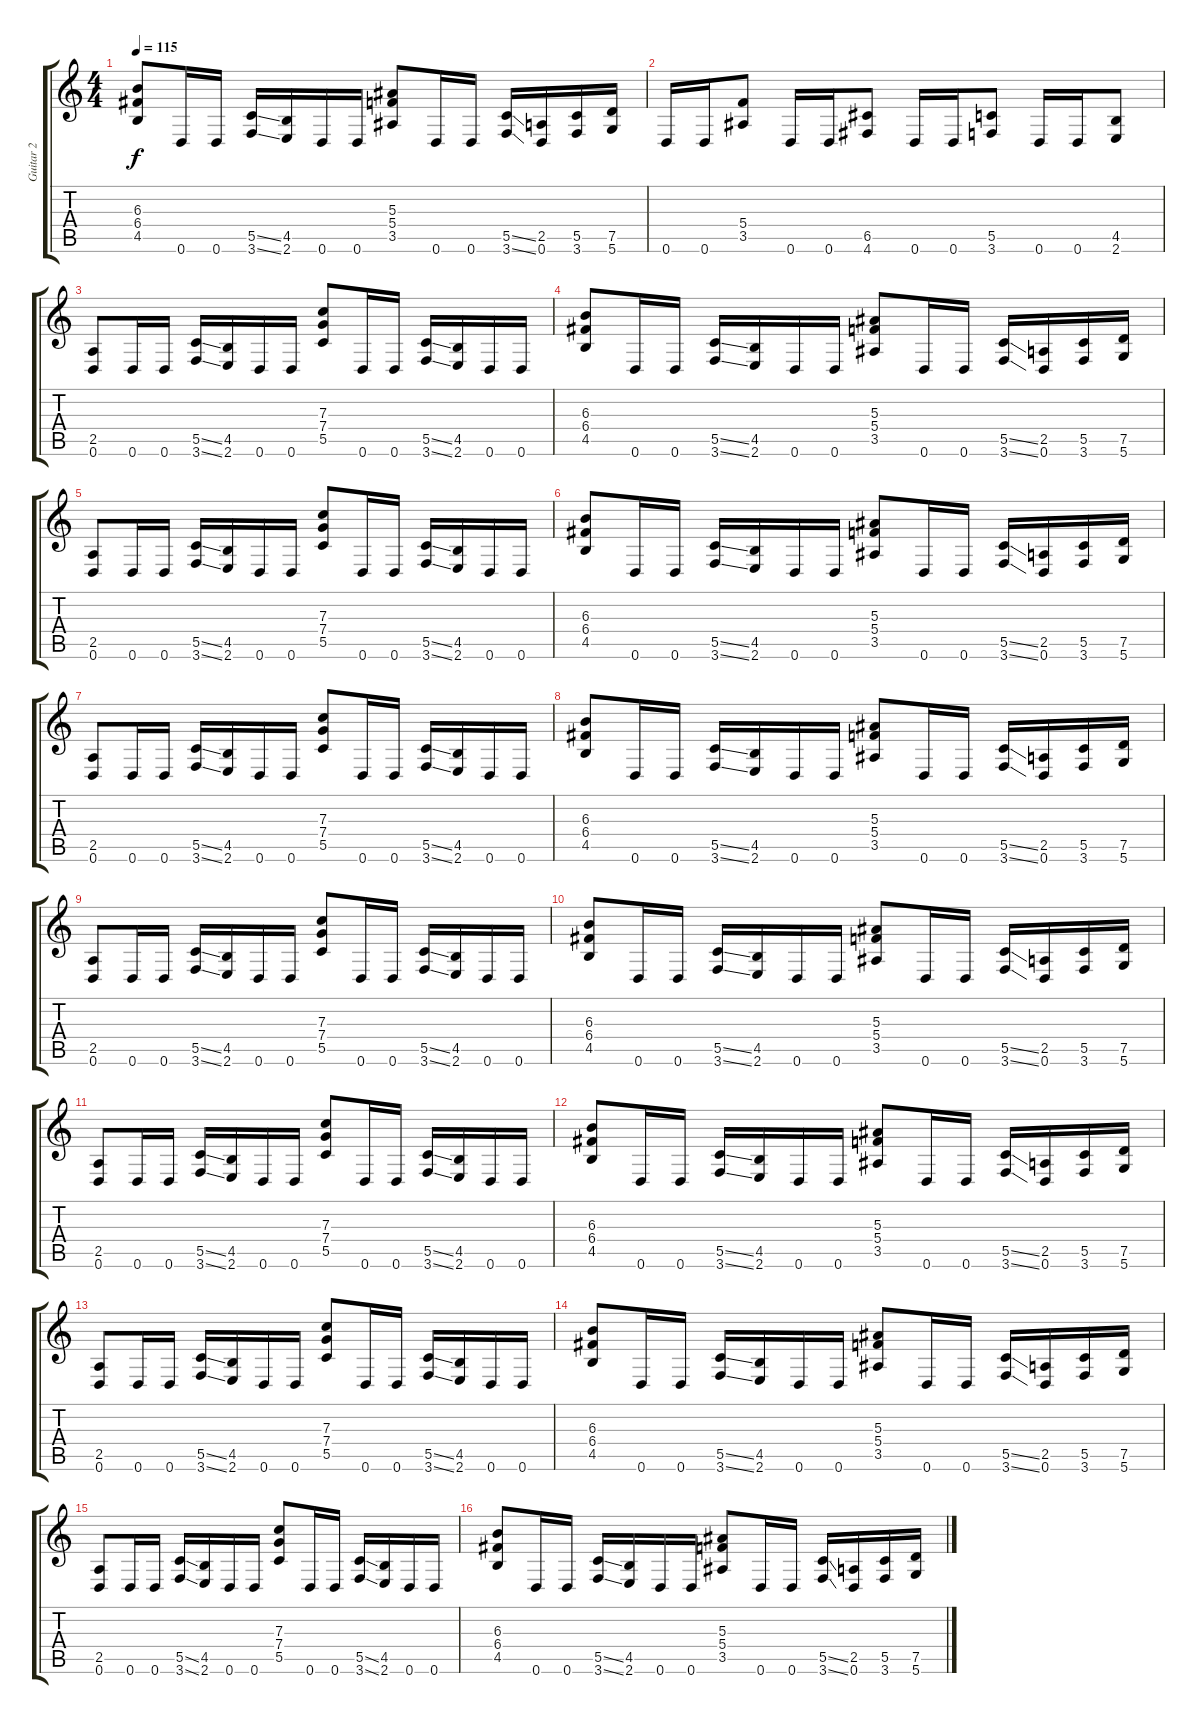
\track ("Guitar 2" "Guitar 2") {instrument overdrivenguitar}
\staff {score tabs}
\tuning (D4 A3 F3 C3 G2 D2) {hide}
\ts (4 4)
\tempo 115
\clef g2
\ks c
(6.3 6.4 4.5).8{dy f} 0.6.16 0.6.16 (5.5{ss} 3.6{ss}).16 (4.5 2.6).16 0.6.16 0.6.16 (5.3 5.4 3.5).8 0.6.16 0.6.16 (5.5{ss} 3.6{ss}).16 (2.5 0.6).16 (5.5 3.6).16 (7.5 5.6).16 |
0.6.16 0.6.16 (5.4 3.5).8 0.6.16 0.6.16 (6.5 4.6).8 0.6.16 0.6.16 (5.5 3.6).8 0.6.16 0.6.16 (4.5 2.6).8 |
(2.5 0.6).8 0.6.16 0.6.16 (5.5{ss} 3.6{ss}).16 (4.5 2.6).16 0.6.16 0.6.16 (7.3 7.4 5.5).8 0.6.16 0.6.16 (5.5{ss} 3.6{ss}).16 (4.5 2.6).16 0.6.16 0.6.16 |
(6.3 6.4 4.5).8 0.6.16 0.6.16 (5.5{ss} 3.6{ss}).16 (4.5 2.6).16 0.6.16 0.6.16 (5.3 5.4 3.5).8 0.6.16 0.6.16 (5.5{ss} 3.6{ss}).16 (2.5 0.6).16 (5.5 3.6).16 (7.5 5.6).16 |
(2.5 0.6).8 0.6.16 0.6.16 (5.5{ss} 3.6{ss}).16 (4.5 2.6).16 0.6.16 0.6.16 (7.3 7.4 5.5).8 0.6.16 0.6.16 (5.5{ss} 3.6{ss}).16 (4.5 2.6).16 0.6.16 0.6.16 |
(6.3 6.4 4.5).8 0.6.16 0.6.16 (5.5{ss} 3.6{ss}).16 (4.5 2.6).16 0.6.16 0.6.16 (5.3 5.4 3.5).8 0.6.16 0.6.16 (5.5{ss} 3.6{ss}).16 (2.5 0.6).16 (5.5 3.6).16 (7.5 5.6).16 |
(2.5 0.6).8 0.6.16 0.6.16 (5.5{ss} 3.6{ss}).16 (4.5 2.6).16 0.6.16 0.6.16 (7.3 7.4 5.5).8 0.6.16 0.6.16 (5.5{ss} 3.6{ss}).16 (4.5 2.6).16 0.6.16 0.6.16 |
(6.3 6.4 4.5).8 0.6.16 0.6.16 (5.5{ss} 3.6{ss}).16 (4.5 2.6).16 0.6.16 0.6.16 (5.3 5.4 3.5).8 0.6.16 0.6.16 (5.5{ss} 3.6{ss}).16 (2.5 0.6).16 (5.5 3.6).16 (7.5 5.6).16 |
(2.5 0.6).8 0.6.16 0.6.16 (5.5{ss} 3.6{ss}).16 (4.5 2.6).16 0.6.16 0.6.16 (7.3 7.4 5.5).8 0.6.16 0.6.16 (5.5{ss} 3.6{ss}).16 (4.5 2.6).16 0.6.16 0.6.16 |
(6.3 6.4 4.5).8 0.6.16 0.6.16 (5.5{ss} 3.6{ss}).16 (4.5 2.6).16 0.6.16 0.6.16 (5.3 5.4 3.5).8 0.6.16 0.6.16 (5.5{ss} 3.6{ss}).16 (2.5 0.6).16 (5.5 3.6).16 (7.5 5.6).16 |
(2.5 0.6).8 0.6.16 0.6.16 (5.5{ss} 3.6{ss}).16 (4.5 2.6).16 0.6.16 0.6.16 (7.3 7.4 5.5).8 0.6.16 0.6.16 (5.5{ss} 3.6{ss}).16 (4.5 2.6).16 0.6.16 0.6.16 |
(6.3 6.4 4.5).8 0.6.16 0.6.16 (5.5{ss} 3.6{ss}).16 (4.5 2.6).16 0.6.16 0.6.16 (5.3 5.4 3.5).8 0.6.16 0.6.16 (5.5{ss} 3.6{ss}).16 (2.5 0.6).16 (5.5 3.6).16 (7.5 5.6).16 |
(2.5 0.6).8 0.6.16 0.6.16 (5.5{ss} 3.6{ss}).16 (4.5 2.6).16 0.6.16 0.6.16 (7.3 7.4 5.5).8 0.6.16 0.6.16 (5.5{ss} 3.6{ss}).16 (4.5 2.6).16 0.6.16 0.6.16 |
(6.3 6.4 4.5).8 0.6.16 0.6.16 (5.5{ss} 3.6{ss}).16 (4.5 2.6).16 0.6.16 0.6.16 (5.3 5.4 3.5).8 0.6.16 0.6.16 (5.5{ss} 3.6{ss}).16 (2.5 0.6).16 (5.5 3.6).16 (7.5 5.6).16 |
(2.5 0.6).8 0.6.16 0.6.16 (5.5{ss} 3.6{ss}).16 (4.5 2.6).16 0.6.16 0.6.16 (7.3 7.4 5.5).8 0.6.16 0.6.16 (5.5{ss} 3.6{ss}).16 (4.5 2.6).16 0.6.16 0.6.16 |
(6.3 6.4 4.5).8 0.6.16 0.6.16 (5.5{ss} 3.6{ss}).16 (4.5 2.6).16 0.6.16 0.6.16 (5.3 5.4 3.5).8 0.6.16 0.6.16 (5.5{ss} 3.6{ss}).16 (2.5 0.6).16 (5.5 3.6).16 (7.5 5.6).16
